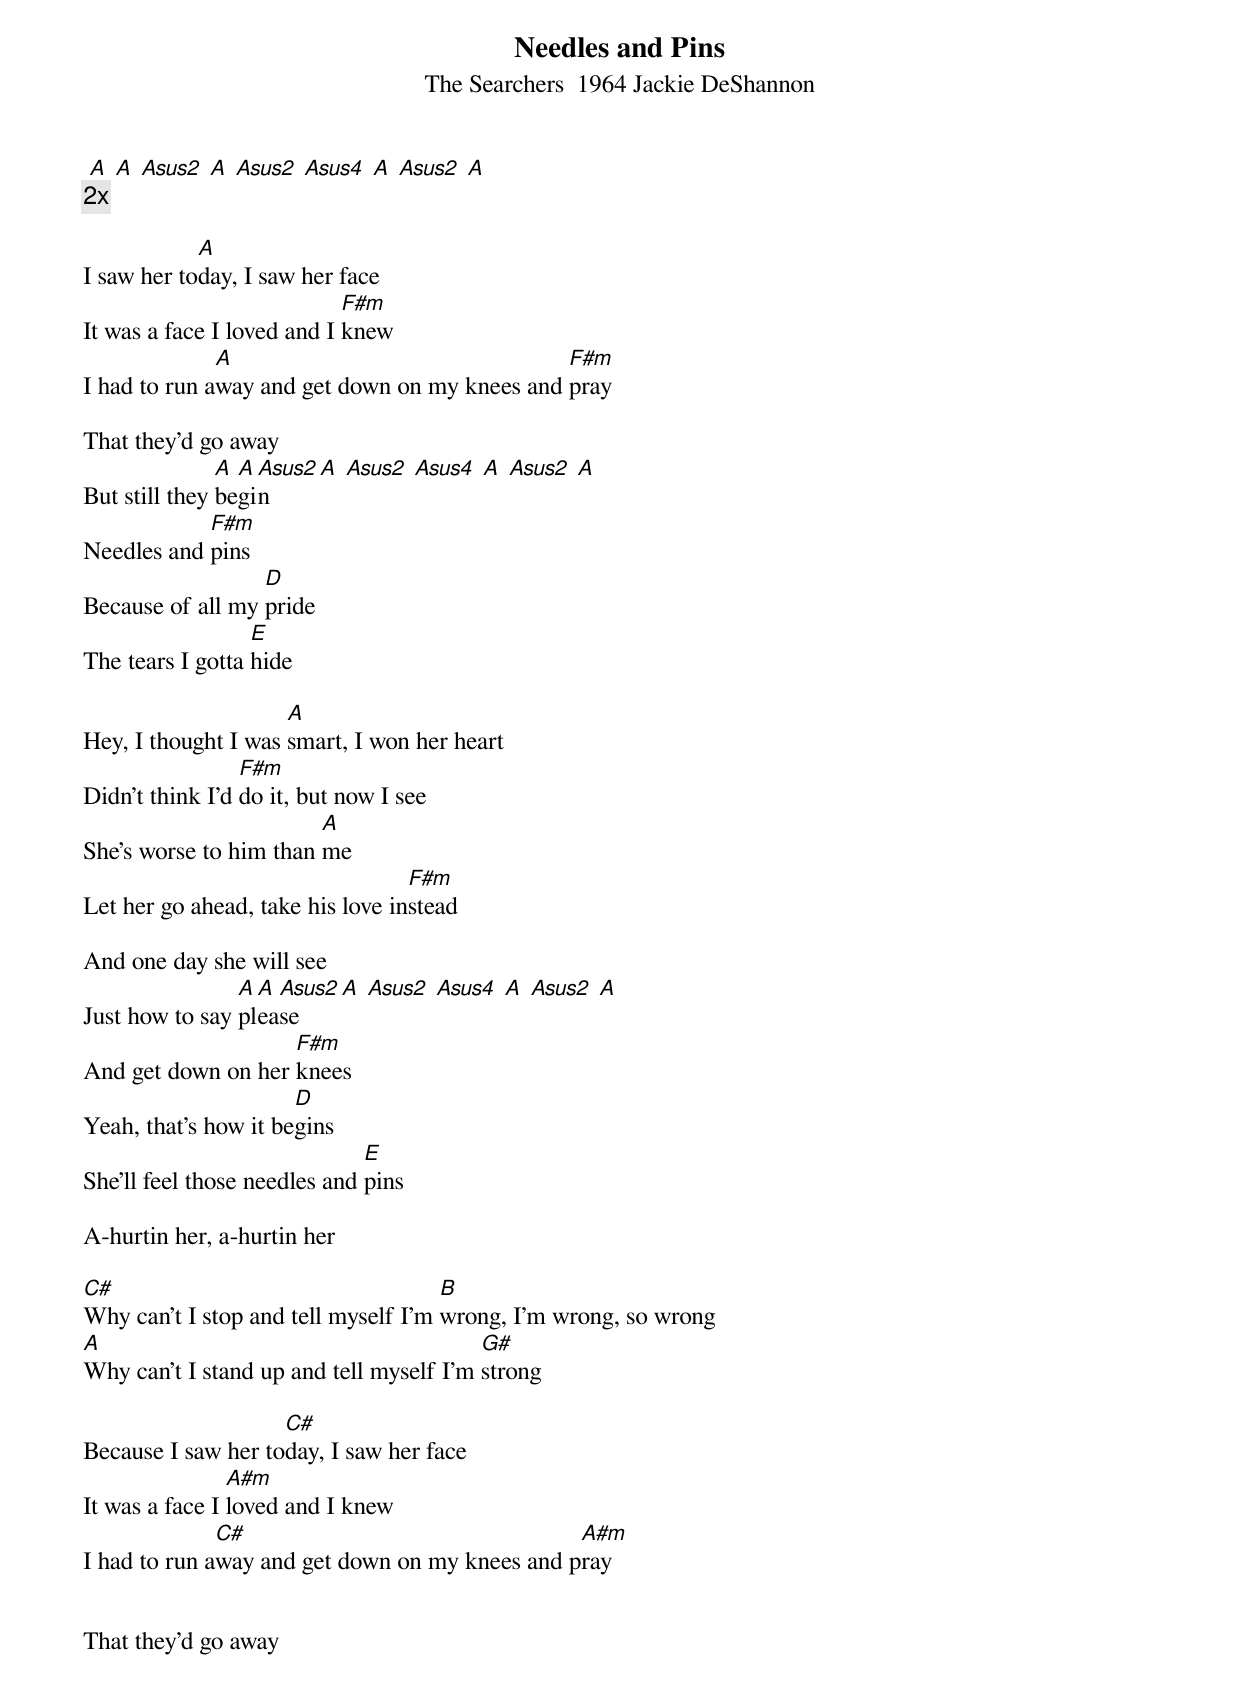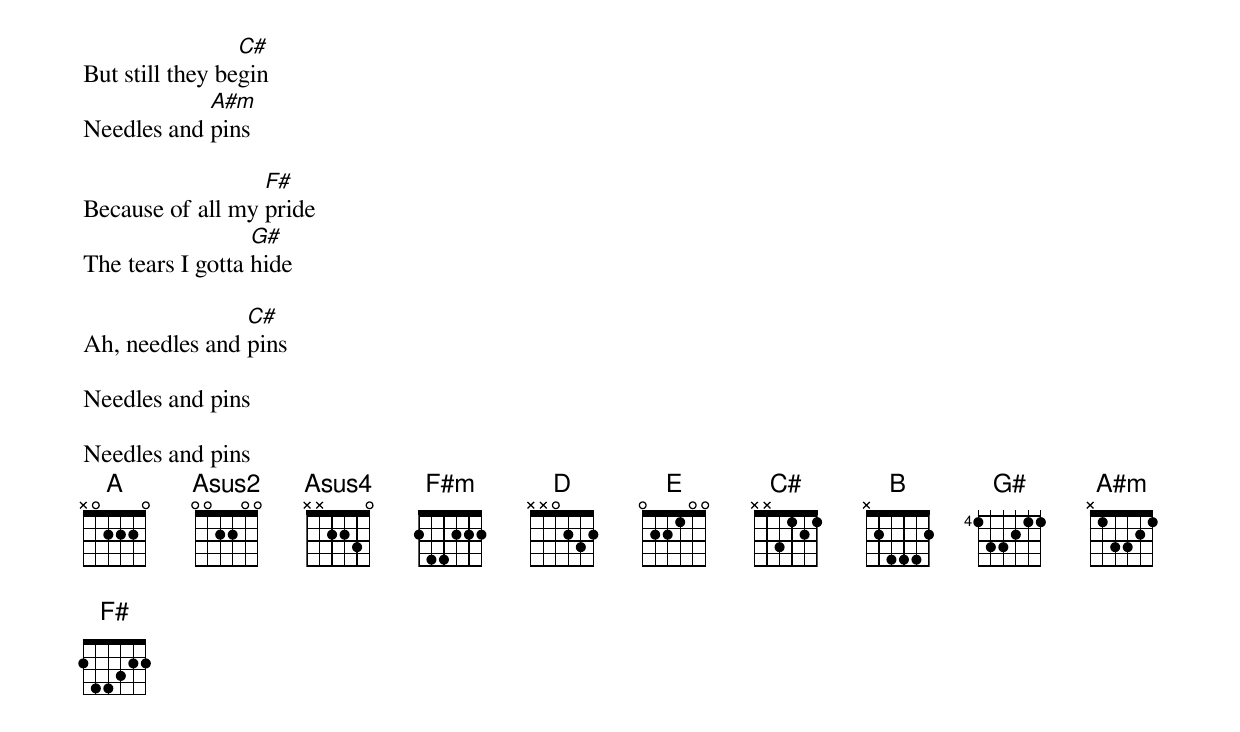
{title: Needles and Pins}

{subtitle: The Searchers  1964 Jackie DeShannon}

 [A] [A] [Asus2] [A] [Asus2] [Asus4] [A] [Asus2] [A]
{c:2x}

I saw her to[A]day, I saw her face
It was a face I loved and I [F#m]knew
I had to run a[A]way and get down on my knees and [F#m]pray

That they'd go away
But still they [A]be[A]gi[Asus2]n [A] [Asus2] [Asus4] [A] [Asus2] [A]
Needles and [F#m]pins
Because of all my [D]pride
The tears I gotta [E]hide

Hey, I thought I was [A]smart, I won her heart
Didn't think I'd [F#m]do it, but now I see
She's worse to him than [A]me
Let her go ahead, take his love in[F#m]stead

And one day she will see
Just how to say [A]pl[A]ea[Asus2]se [A] [Asus2] [Asus4] [A] [Asus2] [A]
And get down on her [F#m]knees
Yeah, that's how it be[D]gins
She'll feel those needles and [E]pins

A-hurtin her, a-hurtin her

[C#]Why can't I stop and tell myself I'm [B]wrong, I'm wrong, so wrong
[A]Why can't I stand up and tell myself I'm [G#]strong

Because I saw her to[C#]day, I saw her face
It was a face I [A#m]loved and I knew
I had to run a[C#]way and get down on my knees and p[A#m]ray


That they'd go away
But still they be[C#]gin
Needles and [A#m]pins

Because of all my [F#]pride
The tears I gotta [G#]hide

Ah, needles and [C#]pins

Needles and pins

Needles and pins
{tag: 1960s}
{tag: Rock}
